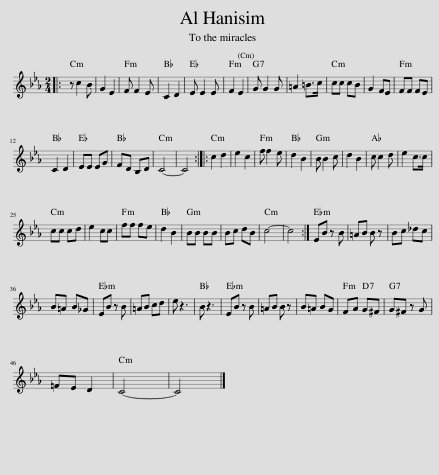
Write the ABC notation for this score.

X:1
L:1/8
M:2/4
I:linebreak $
K:Cmin
V:1 treble
V:1
|: z c2 B | G2 E2 | F F2 E | C2 D2 | E E2 E | %5
 F2 E2 | G G2 G | =A2 =B>c | cc cB | G2 FE | %10
 FF FE |$ C2 D2 | EE EG | FD B,D | C4- | %15
 C4 :: c2 d2 | e2 c2 | f f2 e | d2 B2 | %20
 B B2 c | d2 B2 | c c2 d | e2 c>c |$ cc cd | %25
 e2 cc | ff fe | d2 B2 | BB BB | Bc dB | %30
 c4- | c4 :| EB z B | =AB B z | Bc _dc |$ %35
 B=A B_G | EB z B | =AB cd | e z3 | B z3 | %40
 EB z B | =AB B z | B=A BG | FA G^F | G^F z G |$ %45
 =FE D2 | C4- | C4 |] %48
